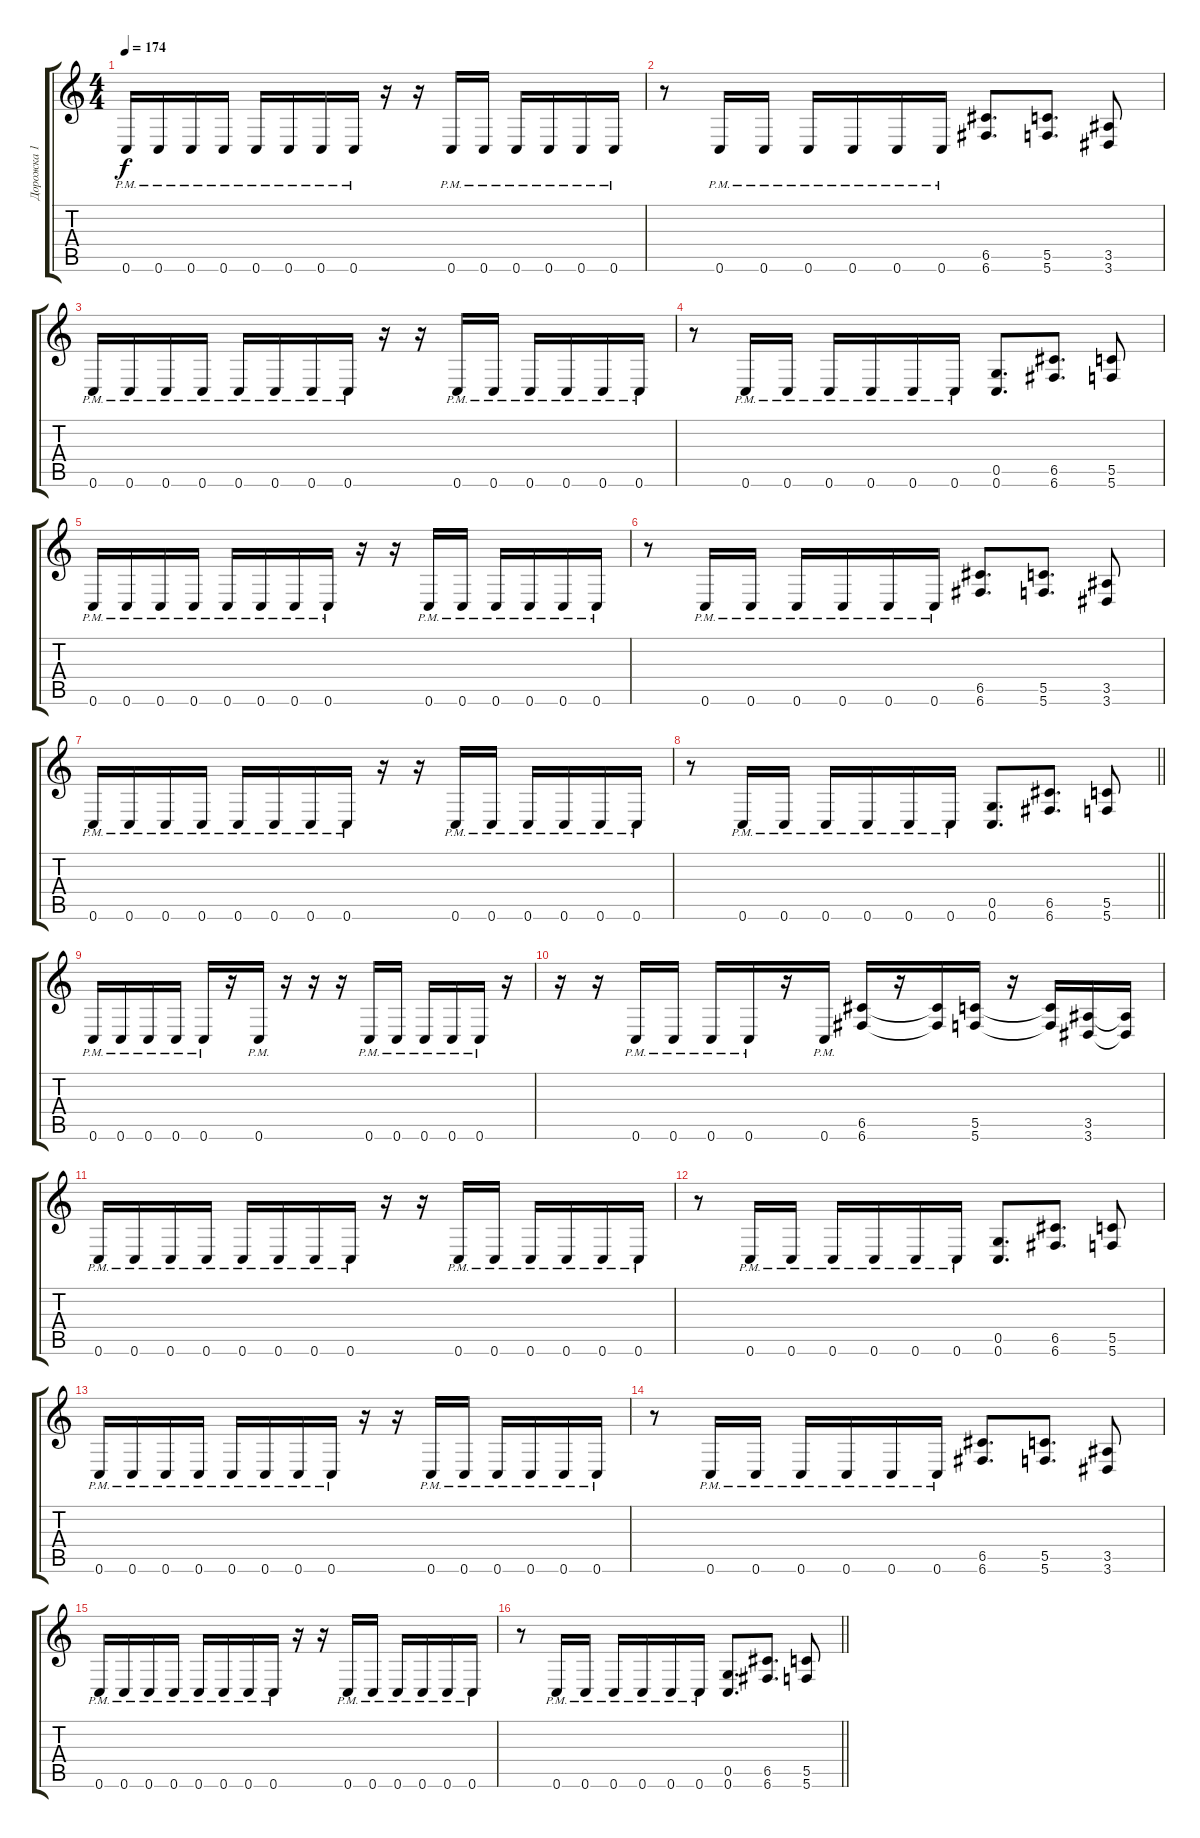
\track ("Дорожка 1" "Дорожка 1") {instrument distortionguitar}
\staff {score tabs}
\tuning (D4 A3 F3 C3 G2 C2) {hide}
\ts (4 4)
\section ("" "")
\tempo 174
\clef g2
\ks c
0.6{pm}.16{dy f} 0.6{pm}.16 0.6{pm}.16 0.6{pm}.16 0.6{pm}.16 0.6{pm}.16 0.6{pm}.16 0.6{pm}.16 r.16 r.16 0.6{pm}.16 0.6{pm}.16 0.6{pm}.16 0.6{pm}.16 0.6{pm}.16 0.6{pm}.16 |
r.8 0.6{pm}.16 0.6{pm}.16 0.6{pm}.16 0.6{pm}.16 0.6{pm}.16 0.6{pm}.16 (6.5 6.6).8{d} (5.5 5.6).8{d} (3.5 3.6).8 |
0.6{pm}.16 0.6{pm}.16 0.6{pm}.16 0.6{pm}.16 0.6{pm}.16 0.6{pm}.16 0.6{pm}.16 0.6{pm}.16 r.16 r.16 0.6{pm}.16 0.6{pm}.16 0.6{pm}.16 0.6{pm}.16 0.6{pm}.16 0.6{pm}.16 |
r.8 0.6{pm}.16 0.6{pm}.16 0.6{pm}.16 0.6{pm}.16 0.6{pm}.16 0.6{pm}.16 (0.5 0.6).8{d} (6.5 6.6).8{d} (5.5 5.6).8 |
0.6{pm}.16 0.6{pm}.16 0.6{pm}.16 0.6{pm}.16 0.6{pm}.16 0.6{pm}.16 0.6{pm}.16 0.6{pm}.16 r.16 r.16 0.6{pm}.16 0.6{pm}.16 0.6{pm}.16 0.6{pm}.16 0.6{pm}.16 0.6{pm}.16 |
r.8 0.6{pm}.16 0.6{pm}.16 0.6{pm}.16 0.6{pm}.16 0.6{pm}.16 0.6{pm}.16 (6.5 6.6).8{d} (5.5 5.6).8{d} (3.5 3.6).8 |
0.6{pm}.16 0.6{pm}.16 0.6{pm}.16 0.6{pm}.16 0.6{pm}.16 0.6{pm}.16 0.6{pm}.16 0.6{pm}.16 r.16 r.16 0.6{pm}.16 0.6{pm}.16 0.6{pm}.16 0.6{pm}.16 0.6{pm}.16 0.6{pm}.16 |
\barLineRight lightlight
r.8 0.6{pm}.16 0.6{pm}.16 0.6{pm}.16 0.6{pm}.16 0.6{pm}.16 0.6{pm}.16 (0.5 0.6).8{d} (6.5 6.6).8{d} (5.5 5.6).8 |
0.6{pm}.16 0.6{pm}.16 0.6{pm}.16 0.6{pm}.16 0.6{pm}.16 r.16 0.6{pm}.16 r.16 r.16 r.16 0.6{pm}.16 0.6{pm}.16 0.6{pm}.16 0.6{pm}.16 0.6{pm}.16 r.16 |
r.16 r.16 0.6{pm}.16 0.6{pm}.16 0.6{pm}.16 0.6{pm}.16 r.16 0.6{pm}.16 (6.5 6.6).16 r.16 (6.5{t} 6.6{t}).16 (5.5 5.6).16 r.16 (5.5{t} 5.6{t}).16 (3.5 3.6).16 (3.5{t} 3.6{t}).16 |
0.6{pm}.16 0.6{pm}.16 0.6{pm}.16 0.6{pm}.16 0.6{pm}.16 0.6{pm}.16 0.6{pm}.16 0.6{pm}.16 r.16 r.16 0.6{pm}.16 0.6{pm}.16 0.6{pm}.16 0.6{pm}.16 0.6{pm}.16 0.6{pm}.16 |
r.8 0.6{pm}.16 0.6{pm}.16 0.6{pm}.16 0.6{pm}.16 0.6{pm}.16 0.6{pm}.16 (0.5 0.6).8{d} (6.5 6.6).8{d} (5.5 5.6).8 |
0.6{pm}.16 0.6{pm}.16 0.6{pm}.16 0.6{pm}.16 0.6{pm}.16 0.6{pm}.16 0.6{pm}.16 0.6{pm}.16 r.16 r.16 0.6{pm}.16 0.6{pm}.16 0.6{pm}.16 0.6{pm}.16 0.6{pm}.16 0.6{pm}.16 |
r.8 0.6{pm}.16 0.6{pm}.16 0.6{pm}.16 0.6{pm}.16 0.6{pm}.16 0.6{pm}.16 (6.5 6.6).8{d} (5.5 5.6).8{d} (3.5 3.6).8 |
0.6{pm}.16 0.6{pm}.16 0.6{pm}.16 0.6{pm}.16 0.6{pm}.16 0.6{pm}.16 0.6{pm}.16 0.6{pm}.16 r.16 r.16 0.6{pm}.16 0.6{pm}.16 0.6{pm}.16 0.6{pm}.16 0.6{pm}.16 0.6{pm}.16 |
\barLineRight lightlight
r.8 0.6{pm}.16 0.6{pm}.16 0.6{pm}.16 0.6{pm}.16 0.6{pm}.16 0.6{pm}.16 (0.5 0.6).8{d} (6.5 6.6).8{d} (5.5 5.6).8
